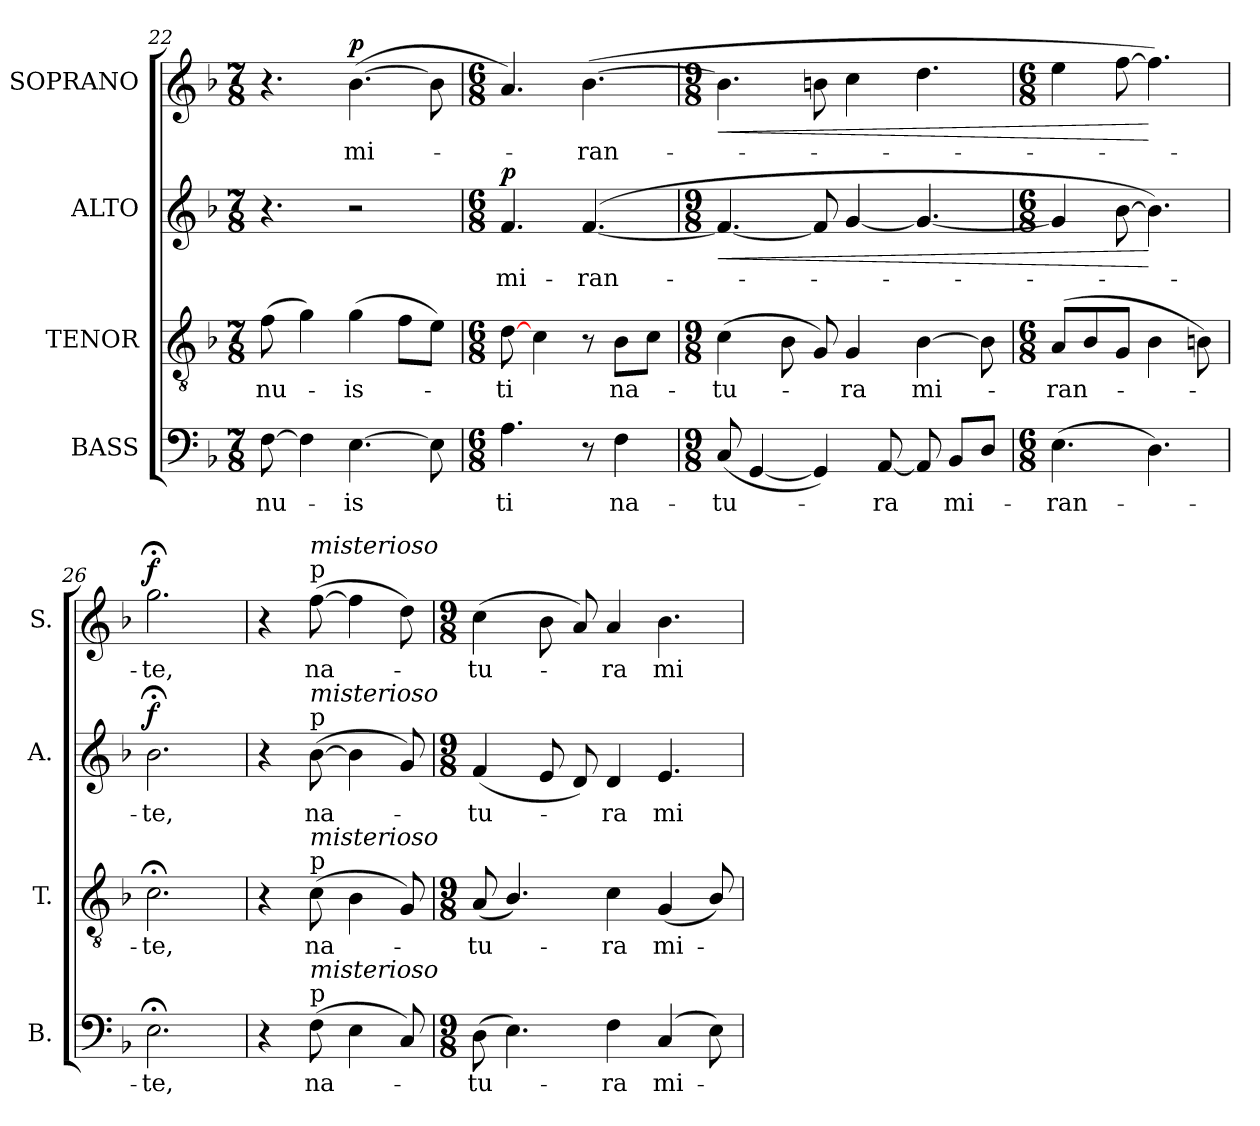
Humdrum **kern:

**kern	**text	**kern	**text	**kern	**text	**dynam	**kern	**text	**dynam
*part4	*part4	*part3	*part3	*part2	*part2	*part2	*part1	*part1	*part1
*staff4	*staff4	*staff3	*staff3	*staff2	*staff2	*staff2	*staff1	*staff1	*staff1
*I"BASS	*	*I"TENOR	*	*I"ALTO	*	*	*I"SOPRANO	*	*
*I'B.	*	*I'T.	*	*I'A.	*	*	*I'S.	*	*
*clefF4	*	*clefGv2	*	*clefG2	*	*	*clefG2	*	*
*	*	*ITrd7c12	*	*	*	*	*	*	*
*k[b-]	*	*k[b-]	*	*k[b-]	*	*	*k[b-]	*	*
*F:	*	*F:	*	*F:	*	*	*F:	*	*
*M7/8	*	*M7/8	*	*M7/8	*	*	*M7/8	*	*
=22	=22	=22	=22	=22	=22	=22	=22	=22	=22
!	!LO:LY:b:color=#000000	!	!	!	!	!	!	!	!
!	!	!	!LO:LY:b:color=#000000	!	!	!	!	!	!
[>8Fi\	-nu-	(8Fi\	-nu-	4.r	.	.	4.r	.	.
4Fi\]	.	4Gi\)	.	.	.	.	.	.	.
!	!LO:LY:b:color=#000000	!	!	!	!	!	!	!	!
!	!	!	!LO:LY:b:color=#000000	!	!	!	!	!	!
!	!	!	!	!	!	!	!	!LO:LY:b:color=#000000	!
[>4.Ei\	-is	(4Gi\	-is-	2r	.	.	([>4.b-i\	mi-	p
.	.	8Fi\L	.	.	.	.	.	.	.
8Ei\]	.	8Ei\J)	.	.	.	.	8b-i\]	.	.
=23	=23	=23	=23	=23	=23	=23	=23	=23	=23
*M6/8	*	*M6/8	*	*M6/8	*	*	*M6/8	*	*
!	!LO:LY:b:color=#000000	!	!	!	!	!	!	!	!
!	!	!	!LO:LY:b:color=#000000	!	!	!	!	!	!
!	!	!	!	!	!LO:LY:b:color=#000000	!	!	!	!
4.Ai\	ti	[>8Di\	-ti	4.fi/	mi-	p	4.ai/)	.	.
.	.	4Ci\	.	.	.	.	.	.	.
!	!	!	!	!	!LO:LY:b:color=#000000	!	!	!	!
!	!	!	!	!	!	!	!	!LO:LY:b:color=#000000	!
8r	.	8r	.	([<4.fi/	-ran-	.	([<4.b-i\	-ran-	.
!	!LO:LY:b:color=#000000	!	!	!	!	!	!	!	!
!	!	!	!LO:LY:b:color=#000000	!	!	!	!	!	!
4Fi\	na-	8BB-i\L	na-	.	.	.	.	.	.
.	.	8Ci\J	.	.	.	.	.	.	.
!!LO:LB:g=z
=24	=24	=24	=24	=24	=24	=24	=24	=24	=24
*M9/8	*	*M9/8	*	*M9/8	*	*	*M9/8	*	*
!	!LO:LY:b:color=#000000	!	!	!	!	!	!	!	!
!	!	!	!LO:LY:b:color=#000000	!	!	!LO:HP:b	!	!	!LO:HP:b
(8Ci/	-tu-	(4Ci\	-tu-	4.fi/_<	.	<	4.b-i\]	.	<
[<4GGi/	.	.	.	.	.	.	.	.	.
.	.	8BB-i\	.	.	.	.	.	.	.
4GGi/])	.	8GGi/)	.	8fi/]	.	.	8bni\	.	.
!	!	!	!LO:LY:b:color=#000000	!	!	!	!	!	!
.	.	4GGi/	-ra	[<4gi/	.	.	4cci\	.	.
!	!LO:LY:b:color=#000000	!	!	!	!	!	!	!	!
[<8AAi/	-ra	.	.	.	.	.	.	.	.
!	!	!	!LO:LY:b:color=#000000	!	!	!	!	!	!
8AAi/]	.	[>4BB-i\	mi-	4.gi/_<	.	.	4.ddi\	.	.
!	!LO:LY:b:color=#000000	!	!	!	!	!	!	!	!
8BB-i/L	mi-	.	.	.	.	.	.	.	.
8Di/J	.	8BB-i\]	.	.	.	.	.	.	.
=25	=25	=25	=25	=25	=25	=25	=25	=25	=25
*M6/8	*	*M6/8	*	*M6/8	*	*	*M6/8	*	*
!	!LO:LY:b:color=#000000	!	!	!	!	!	!	!	!
!	!	!	!LO:LY:b:color=#000000	!	!	!	!	!	!
(4.Ei\	-ran-	(8AAi/L	-ran-	4gi/]	.	.	4eei\	.	.
.	.	8BB-i/	.	.	.	.	.	.	.
.	.	8GGi/J	.	[>8b-i\	.	.	[>8ffi\	.	.
4.Di\)	.	4BB-i\	.	4.b-i\])	.	[	4.ffi\])	.	[
.	.	8BBni\)	.	.	.	.	.	.	.
=26	=26	=26	=26	=26	=26	=26	=26	=26	=26
!	!LO:LY:b:color=#000000	!	!	!	!	!	!	!	!
!	!	!	!LO:LY:b:color=#000000	!	!	!	!	!	!
!	!	!	!	!	!LO:LY:b:color=#000000	!	!	!	!
!	!	!	!	!	!	!	!	!LO:LY:b:color=#000000	!
2.E;i\	-te,	2.C;i\	-te,	2.b-;i\	-te,	f	2.gg;i\	-te,	f
=27	=27	=27	=27	=27	=27	=27	=27	=27	=27
4r	.	4r	.	4r	.	.	4r	.	.
!	!LO:LY:b:color=#000000	!	!	!	!	!	!	!	!
!	!	!	!LO:LY:b:color=#000000	!	!	!	!	!	!
!	!	!	!	!	!LO:LY:b:color=#000000	!	!	!	!
!	!	!	!	!	!	!	!LO:TX:a:t=p	!	!
!	!	!	!	!	!	!	!LO:TX:i:t=misterioso	!	!
!	!	!	!	!LO:TX:a:t=p	!	!	!	!	!
!	!	!	!	!LO:TX:i:t=misterioso	!	!	!	!	!
!	!	!LO:TX:a:t=p	!	!	!	!	!	!	!
!	!	!LO:TX:i:t=misterioso	!	!	!	!	!	!	!
!LO:TX:a:t=p	!	!	!	!	!	!	!	!	!
!LO:TX:i:t=misterioso	!	!	!	!	!	!	!	!	!
!	!	!	!	!	!	!	!	!LO:LY:b:color=#000000	!
(8Fi\	na-	(8Ci\	na-	([>8b-i\	na-	.	([>8ffi\	na-	.
4Ei\	.	4BB-i\	.	4b-i\]	.	.	4ffi\]	.	.
8Ci/)	.	8GGi/)	.	8gi/)	.	.	8ddi\)	.	.
=28	=28	=28	=28	=28	=28	=28	=28	=28	=28
*M9/8	*	*M9/8	*	*M9/8	*	*	*M9/8	*	*
!	!LO:LY:b:color=#000000	!	!	!	!	!	!	!	!
!	!	!	!LO:LY:b:color=#000000	!	!	!	!	!	!
!	!	!	!	!	!LO:LY:b:color=#000000	!	!	!	!
!	!	!	!	!	!	!	!	!LO:LY:b:color=#000000	!
(8Di\	-tu-	(8AAi/	-tu-	(4fi/	-tu-	.	(4cci\	-tu-	.
4.Ei\)	.	4.BB-i/)	.	.	.	.	.	.	.
.	.	.	.	8ei/	.	.	8b-i\	.	.
.	.	.	.	8di/)	.	.	8ai/)	.	.
!	!LO:LY:b:color=#000000	!	!	!	!	!	!	!	!
!	!	!	!LO:LY:b:color=#000000	!	!	!	!	!	!
!	!	!	!	!	!LO:LY:b:color=#000000	!	!	!	!
!	!	!	!	!	!	!	!	!LO:LY:b:color=#000000	!
4Fi\	-ra	4Ci\	-ra	4di/	-ra	.	4ai/	-ra	.
!	!LO:LY:b:color=#000000	!	!	!	!	!	!	!	!
!	!	!	!LO:LY:b:color=#000000	!	!	!	!	!	!
!	!	!	!	!	!LO:LY:b:color=#000000	!	!	!	!
!	!	!	!	!	!	!	!	!LO:LY:b:color=#000000	!
(4Ci/	mi-	(4GGi/	mi-	4.ei/	mi-	.	4.b-i\	mi-	.
8Ei\)	.	8BB-i/)	.	.	.	.	.	.	.
=	=	=	=	=	=	=	=	=	=
*-	*-	*-	*-	*-	*-	*-	*-	*-	*-
